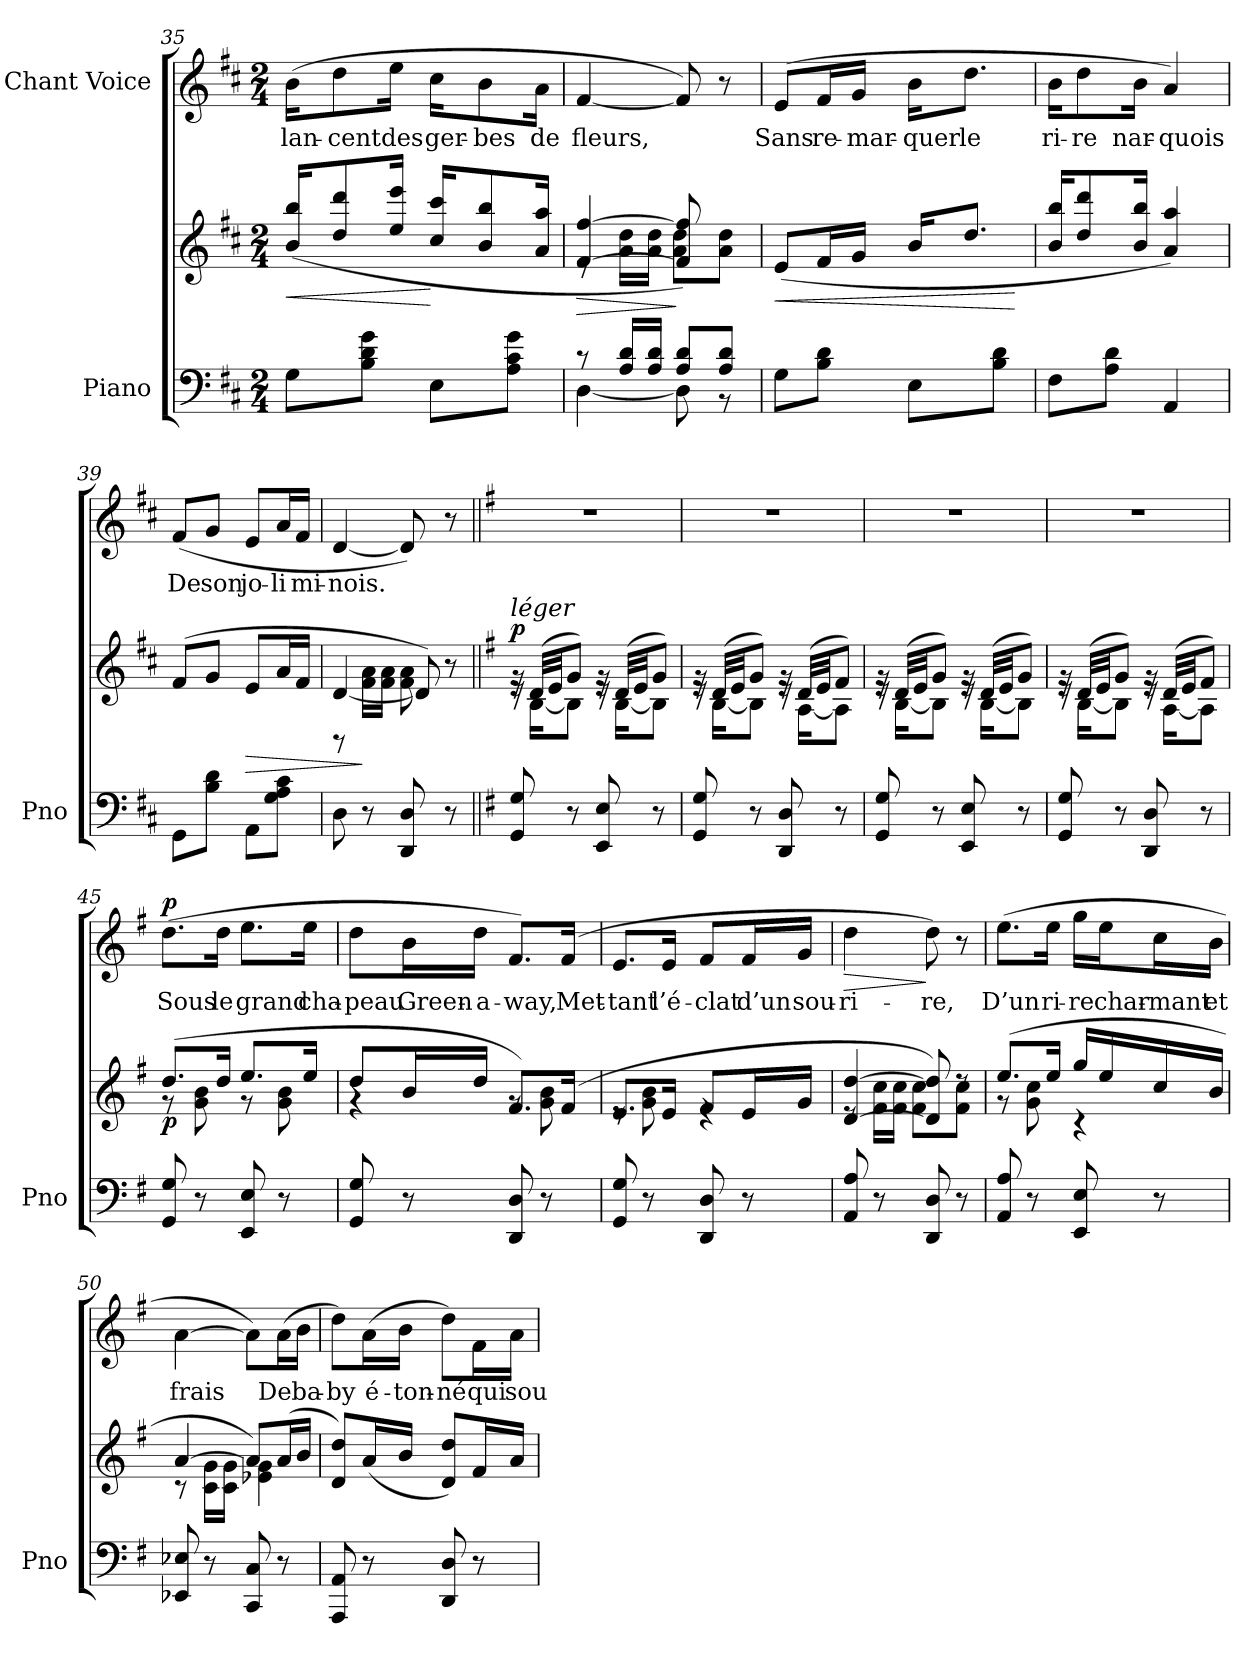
**kern	**kern	**dynam	**kern	**text	**dynam
*part2	*part2	*part2	*part1	*part1	*part1
*staff3	*staff2	*staff2/3	*staff1	*staff1	*staff1
*I"Piano	*	*	*I"Chant Voice	*	*
*I'Pno	*	*	*	*	*
*clefF4	*clefG2	*	*clefG2	*	*
*k[f#c#]	*k[f#c#]	*	*k[f#c#]	*	*
*M2/4	*M2/4	*	*M2/4	*	*
=35	=35	=35	=35	=35	=35
!	!	!LO:HP:b	!	!LO:LY:b	!
8G\L	(>16b/ 16bb/KL	<	(>16b\KL	lan-	.
!	!	!	!	!LO:LY:b	!
.	8dd/ 8ddd/	.	8dd\	-cent	.
8B\ 8d\ 8g\J	.	.	.	.	.
!	!	!	!	!LO:LY:b	!
.	16ee/ 16eee/Jk	.	16ee\Jk	des	.
!	!	!	!	!LO:LY:b	!
8E\L	16cc#/ 16ccc#/KL	[	16cc#\KL	ger-	.
!	!	!	!	!LO:LY:b	!
.	8b/ 8bb/	.	8b\	-bes	.
8A\ 8c#\ 8g\J	.	.	.	.	.
!	!	!	!	!LO:LY:b	!
.	16a/ 16aa/Jk	.	16a\Jk	de	.
=36	=36	=36	=36	=36	=36
*^	*	*	*	*	*
!	!	!	!LO:HP:b	!	!LO:LY:b	!
*	*	*^	*	*	*	*
8r	[4D\	[4f#/ [4ff#/	8re	>	[4f#/	fleurs,	.
16A/ 16d/LL	.	.	16a\ 16dd\LL	.	.	.	.
16A/ 16d/JJ	.	.	16a\ 16dd\JJ	.	.	.	.
8A/ 8d/L	8D\]	8f#/] 8ff#/])	8a\ 8dd\L	]	8f#/])	.	.
8A/ 8d/J	8r	8raayy	8a\ 8dd\J	.	8r	.	.
!!LO:LB:g=z
=37	=37	=37	=37	=37	=37	=37	=37
!	!	!	!	!LO:HP:b	!	!LO:LY:b	!
*v	*v	*	*	*	*	*	*
*	*v	*v	*	*	*	*
8G\L	(>8e/L	<	(>8e/L	Sans	.
!	!	!	!	!LO:LY:b	!
8B\ 8d\J	16f#/L	.	16f#/L	re-	.
!	!	!	!	!LO:LY:b	!
.	16g/JJ	.	16g/JJ	-mar-	.
!	!	!	!	!LO:LY:b	!
8E\L	16b/KL	.	16b\KL	-quer	.
!	!	!	!	!LO:LY:b	!
.	8.dd/J	.	8.dd\J	le	.
8B\ 8d\J	.	.	.	.	.
.	.	[	.	.	.
=38	=38	=38	=38	=38	=38
!	!	!	!	!LO:LY:b	!
8F#\L	16b/ 16bb/KL	.	16b\KL	ri-	.
!	!	!	!	!LO:LY:b	!
.	8dd/ 8ddd/	.	8dd\	-re	.
8A\ 8d\J	.	.	.	.	.
!	!	!	!	!LO:LY:b	!
.	16b/ 16bb/Jk	.	16b\Jk	nar-	.
!	!	!	!	!LO:LY:b	!
4AA/	4a/ 4aa/)	.	4a/)	-quois	.
=39	=39	=39	=39	=39	=39
!	!	!	!	!LO:LY:b	!
8GG\L	(>8f#/L	.	(>8f#/L	De	.
!	!	!	!	!LO:LY:b	!
8B\ 8d\J	8g/J	.	8g/J	son	.
!	!	!LO:HP:b	!	!LO:LY:b	!
8AA\L	8e/L	>	8e/L	jo-	.
!	!	!	!	!LO:LY:b	!
8G\ 8A\ 8c#\J	16a/L	.	16a/L	-li	.
!	!	!	!	!LO:LY:b	!
.	16f#/JJ	.	16f#/JJ	mi-	.
=40	=40	=40	=40	=40	=40
*	*^	*	*	*	*
!	!	!	!	!	!LO:LY:b	!
8D\	8rBB	[4d/	.	[4d/	-nois.	.
8r	16f#\ 16a\LL	.	]	.	.	.
.	16f#\ 16a\JJ	.	.	.	.	.
8DD/ 8D/	8f#\ 8a\	8d/])	.	8d/])	.	.
8r	8r	8ryy	.	8r	.	.
!!LO:LB:g=z
=41||	=41||	=41||	=41||	=41||	=41||	=41||
*k[f#]	*k[f#]	*	*	*k[f#]	*	*
!	!LO:TX:a:i:t=léger	!	!	!	!	!
!	!	!	!LO:DY:a	!	!	!
8GG/ 8G/	16re	16rg	p	2r	.	.
.	(>32d/LLL	[16B\KL	.	.	.	.
.	32e/JJ	.	.	.	.	.
8r	8g/J)	8B\J]	.	.	.	.
8EE/ 8E/	16re	16rg	.	.	.	.
.	(>32d/LLL	[16B\KL	.	.	.	.
.	32e/JJ	.	.	.	.	.
8r	8g/J)	8B\J]	.	.	.	.
=42	=42	=42	=42	=42	=42	=42
8GG/ 8G/	16re	16rg	.	2r	.	.
.	(>32d/LLL	[16B\KL	.	.	.	.
.	32e/JJ	.	.	.	.	.
8r	8g/J)	8B\J]	.	.	.	.
8DD/ 8D/	16re	16rg	.	.	.	.
.	(>32d/LLL	[16A\KL	.	.	.	.
.	32e/JJ	.	.	.	.	.
8r	8f#/J)	8A\J]	.	.	.	.
=43	=43	=43	=43	=43	=43	=43
8GG/ 8G/	16re	16rg	.	2r	.	.
.	(>32d/LLL	[16B\KL	.	.	.	.
.	32e/JJ	.	.	.	.	.
8r	8g/J)	8B\J]	.	.	.	.
8EE/ 8E/	16re	16rg	.	.	.	.
.	(>32d/LLL	[16B\KL	.	.	.	.
.	32e/JJ	.	.	.	.	.
8r	8g/J)	8B\J]	.	.	.	.
=44	=44	=44	=44	=44	=44	=44
8GG/ 8G/	16re	16rg	.	2r	.	.
.	(>32d/LLL	[16B\KL	.	.	.	.
.	32e/JJ	.	.	.	.	.
8r	8g/J)	8B\J]	.	.	.	.
8DD/ 8D/	16re	16rg	.	.	.	.
.	(>32d/LLL	[16A\KL	.	.	.	.
.	32e/JJ	.	.	.	.	.
8r	8f#/J)	8A\J]	.	.	.	.
!!LO:LB:g=z
=45	=45	=45	=45	=45	=45	=45
!	!	!	!LO:DY:b	!	!LO:LY:b	!LO:DY:a
8GG/ 8G/	(>8.dd/L	8r	p	(>8.dd\L	Sous	p
8r	.	8g\ 8b\	.	.	.	.
!	!	!	!	!	!LO:LY:b	!
.	16dd/Jk	.	.	16dd\Jk	le	.
!	!	!	!	!	!LO:LY:b	!
8EE/ 8E/	8.ee/L	8r	.	8.ee\L	grand	.
8r	.	8g\ 8b\	.	.	.	.
!	!	!	!	!	!LO:LY:b	!
.	16ee/Jk	.	.	16ee\Jk	cha-	.
=46	=46	=46	=46	=46	=46	=46
!	!	!	!	!	!LO:LY:b	!
8GG/ 8G/	8dd/L	4rg	.	8dd\L	-peau	.
!	!	!	!	!	!LO:LY:b	!
8r	16b/L	.	.	16b\L	Green-	.
!	!	!	!	!	!LO:LY:b	!
.	16dd/JJ	.	.	16dd\JJ	-a-	.
!	!	!	!	!	!LO:LY:b	!
8DD/ 8D/	8.f#/L)	8rg	.	8.f#/L)	-way,	.
8r	.	8g\ 8b\	.	.	.	.
!	!	!	!	!	!LO:LY:b	!
.	(>16f#/Jk	.	.	(>16f#/Jk	Met-	.
=47	=47	=47	=47	=47	=47	=47
!	!	!	!	!	!LO:LY:b	!
8GG/ 8G/	8.e/L	8re	.	8.e/L	-tant	.
8r	.	8g\ 8b\	.	.	.	.
!	!	!	!	!	!LO:LY:b	!
.	16e/Jk	.	.	16e/Jk	l’é-	.
!	!	!	!	!	!LO:LY:b	!
8DD/ 8D/	8f#/L	4re	.	8f#/L	-clat	.
!	!	!	!	!	!LO:LY:b	!
8r	16e/L	.	.	16f#/L	d’un	.
!	!	!	!	!	!LO:LY:b	!
.	16g/JJ	.	.	16g/JJ	sou-	.
=48	=48	=48	=48	=48	=48	=48
!	!	!	!	!	!LO:LY:b	!LO:HP:b
8AA/ 8A/	[4d/ [4dd/	8re	.	4dd\	-ri-	>
8r	.	16f#\ 16cc\LL	.	.	.	.
.	.	16f#\ 16cc\JJ	.	.	.	.
!	!	!	!	!	!LO:LY:b	!
8DD/ 8D/	8d/] 8dd/])	8f#\ 8cc\L	.	8dd\)	-re,	]
8r	8rdd	8f#\ 8cc\J	.	8r	.	.
!!LO:PB:g=z
=49	=49	=49	=49	=49	=49	=49
!	!	!	!	!	!LO:LY:b	!
8AA/ 8A/	(>8.ee/L	8r	.	(>8.ee\L	D’un	.
8r	.	8g\ 8cc\	.	.	.	.
!	!	!	!	!	!LO:LY:b	!
.	16ee/Jk	.	.	16ee\Jk	ri-	.
!	!	!	!	!	!LO:LY:b	!
8EE/ 8E/	16gg/LL	4r	.	16gg\LL	-re	.
!	!	!	!	!	!LO:LY:b	!
.	16ee/	.	.	16ee\J	char-	.
!	!	!	!	!	!LO:LY:b	!
8r	16cc/	.	.	16cc\L	-mant	.
!	!	!	!	!	!LO:LY:b	!
.	16b/JJ	.	.	16b\JJ	et	.
=50	=50	=50	=50	=50	=50	=50
!	!	!	!	!	!LO:LY:b	!
8EE-X/ 8E-X/	[4a/	8r	.	[4a\	frais	.
8r	.	16c\ 16g\LL	.	.	.	.
.	.	16c\ 16g\JJ	.	.	.	.
8CC/ 8C/	8a/L])	4e-X\ 4g\	.	8a\L])	.	.
!	!	!	!	!	!LO:LY:b	!
8r	(>16a/L	.	.	(>16a\L	De	.
!	!	!	!	!	!LO:LY:b	!
.	16b/JJ	.	.	16b\JJ	ba-	.
*	*v	*v	*	*	*	*
=51	=51	=51	=51	=51	=51
!	!	!	!	!LO:LY:b	!
8AAA/ 8AA/	8d/ 8dd/L)	.	8dd\L)	-by	.
!	!	!	!	!LO:LY:b	!
8r	(>16a/L	.	(>16a\L	é-	.
!	!	!	!	!LO:LY:b	!
.	16b/JJ	.	16b\JJ	-ton-	.
!	!	!	!	!LO:LY:b	!
8DD/ 8D/	8d/ 8dd/L)	.	8dd\L)	-né	.
!	!	!	!	!LO:LY:b	!
8r	16f#/L	.	16f#\L	qui	.
!	!	!	!	!LO:LY:b	!
.	16a/JJ	.	16a\JJ	sou-	.
=	=	=	=	=	=
*-	*-	*-	*-	*-	*-
